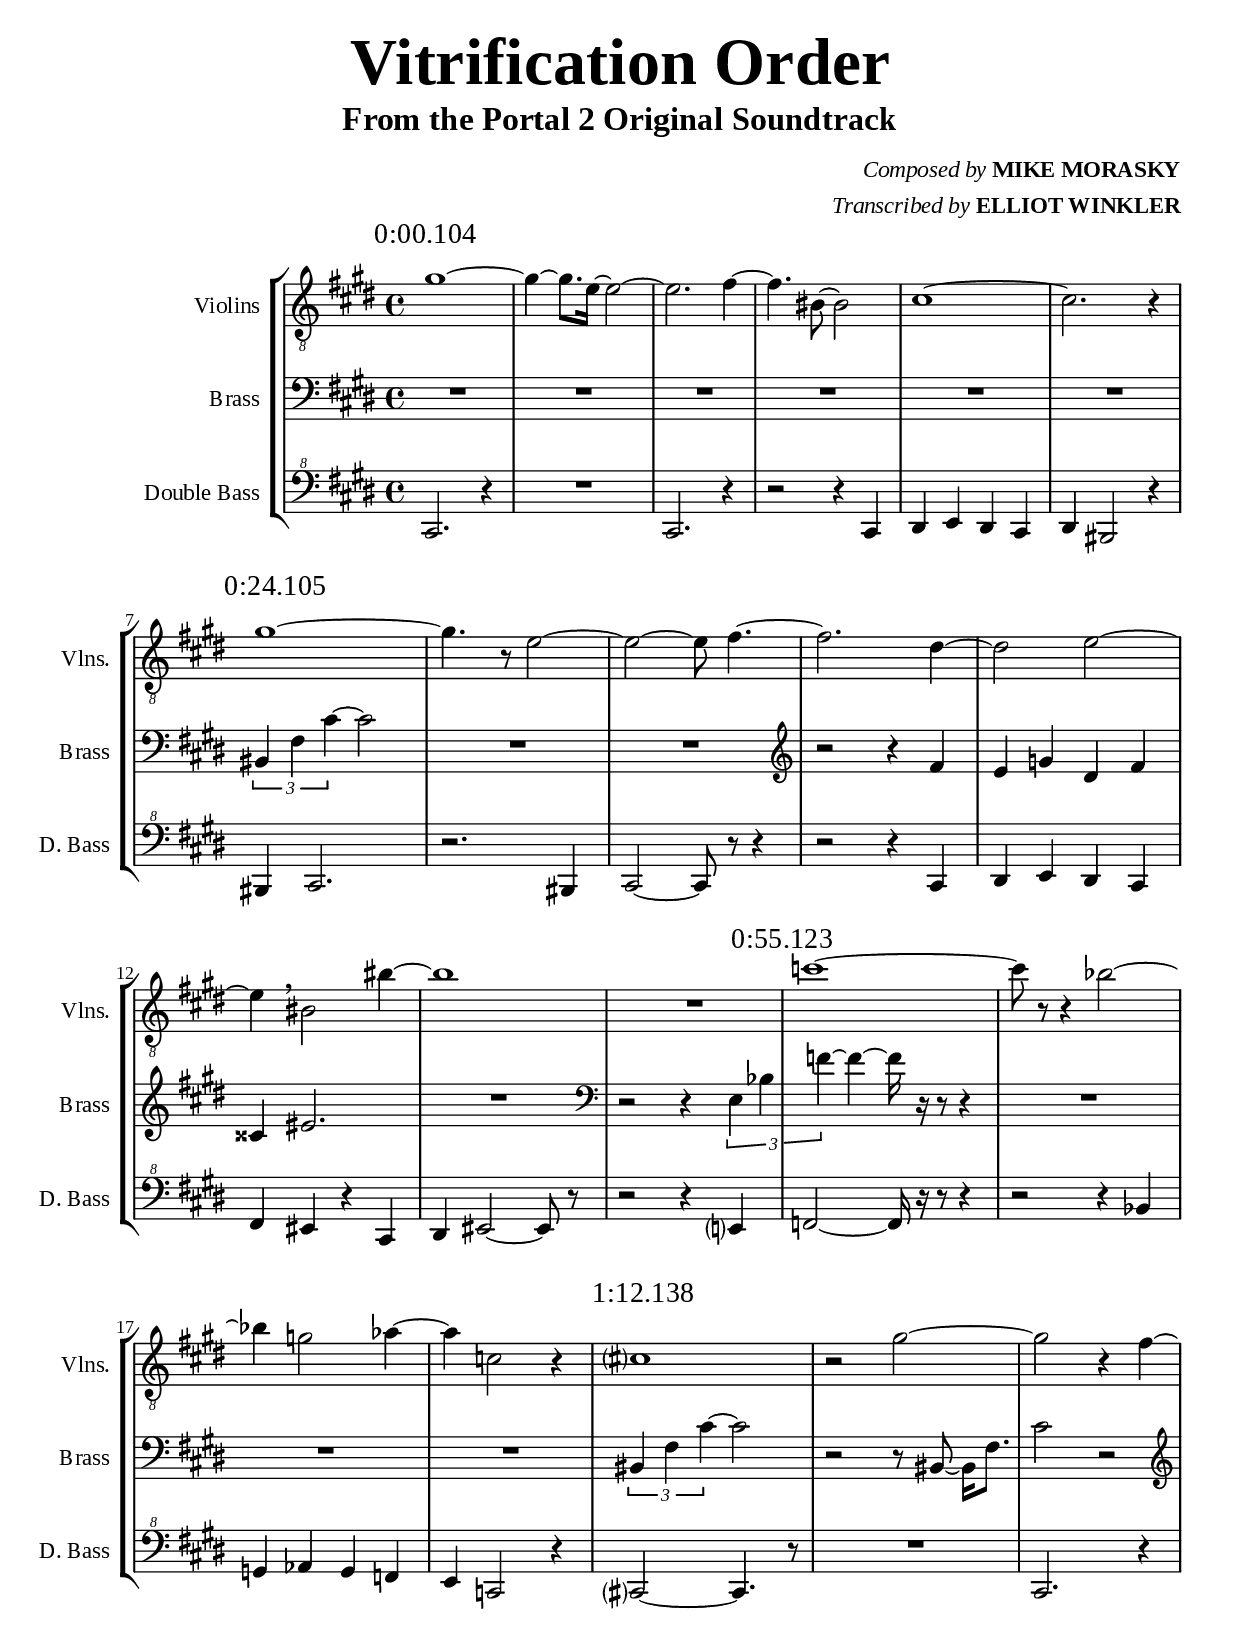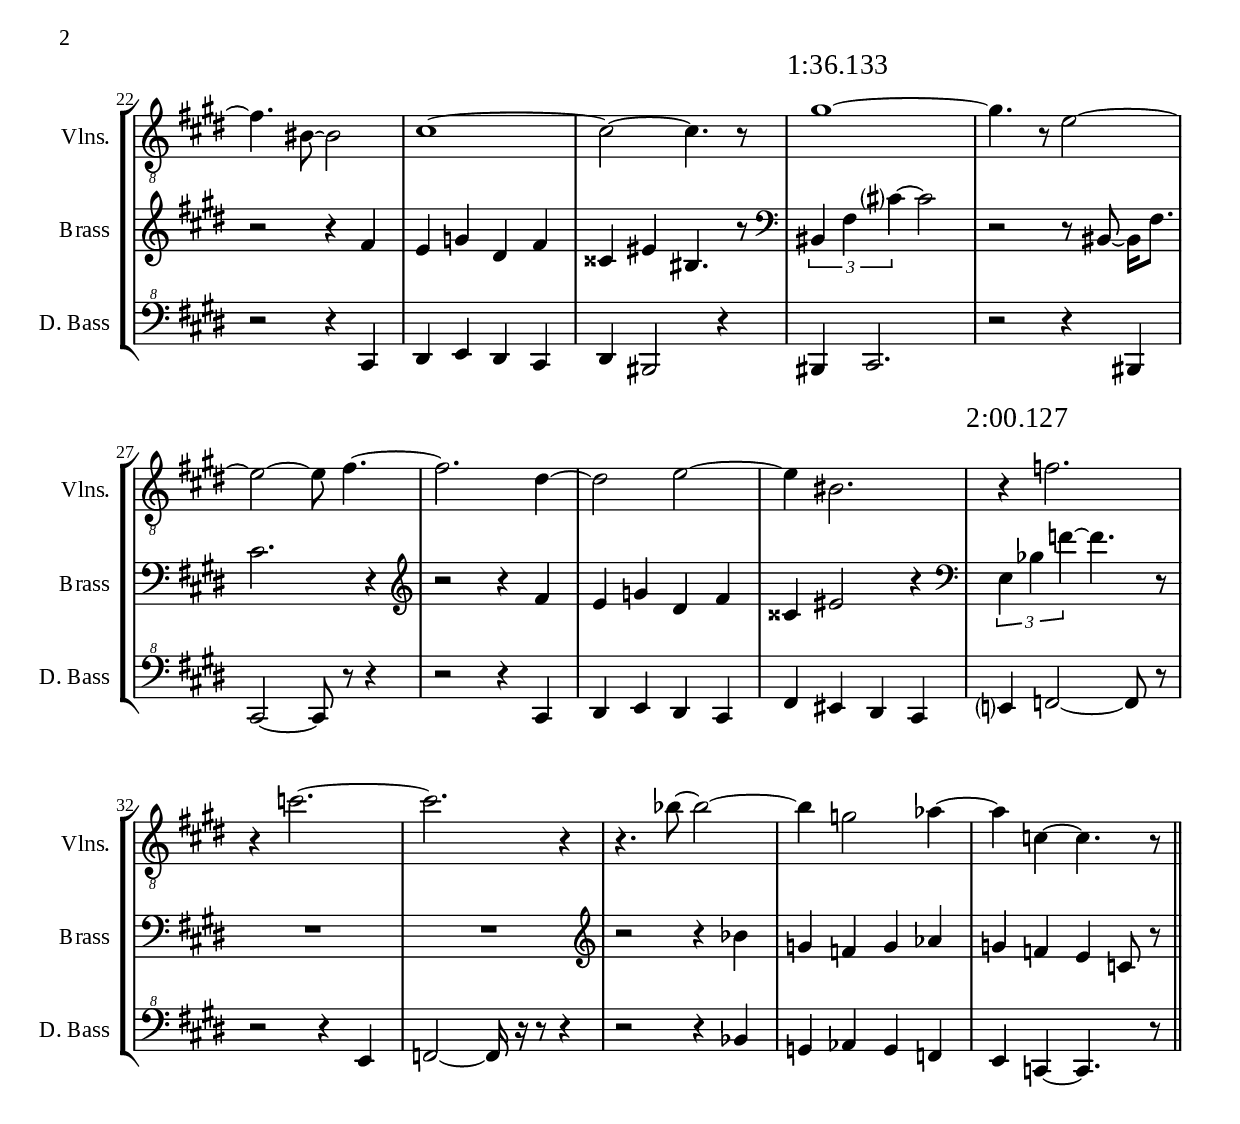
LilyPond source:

\version "2.15.4"
\language "english"
\pointAndClickOff % don't make notes clickable in the PDF

violins = \relative c'' {
  \override Score.RehearsalMark #'self-alignment-X = #LEFT
  \transposition c'''
  % Part I
  % 1
  \key cs \minor
  \mark "0:00.104"
  gs1 ~ | gs4 ~ gs8. e16 ~ e2 ~ | e2. fs4 ~ | fs4. bs,8 ~ bs2 | cs1 ~  | cs2. r4 | \break
  % 7
  \mark "0:24.105"
  gs'1 ~ | gs4. r8 e2 ~ | e2 ~ e8 fs4. ~ | fs2. ds4 ~   | ds2 e2 ~ | \break
  % 12
  e4 \breathe bs2 bs'4 ~ | bs1 | R1 |
  % 15
  \override Score.RehearsalMark #'self-alignment-X = #0
  \mark "0:55.123"
  c1 ~ | c8 r8 r4 bf2 ~  \break | bf4 g2 af4 ~ | af4 c,2 r4 |
  % 19
  \override Score.RehearsalMark #'self-alignment-X = #LEFT
  \mark "1:12.138"
  cs1 | r2 gs'2 ~ | gs2 r4 fs4 ~ \break | fs4. bs,8 ~ bs2 | cs1 ~ | cs2 ~ cs4. r8
  % 25
  \mark "1:36.133"
  gs'1 ~ | gs4. r8 e2 ~ \break | e2 ~ e8 fs4. ~ | fs2. ds4 ~ | ds2 e2 ~ | e4 bs2. |
  % 31
  \mark "2:00.127"
  r4 f'2.  \break | r4 c'2. ~ | c2. r4 | r4. bf8 ~ bf2 ~ | bf4 g2 af4 ~ | af4 c,4 ~ c4. r8 | \bar "||"

  % Part II
  % 37
}

brass = \relative c {
  % Part I
  % 1
  \key cs \minor
  \clef bass
  R1*6 |
  % 7
  \times 2/3 { bs4 fs'4 cs'4 ~ } cs2 ~ | R1 | R1 |
  % 10
  \clef treble
  r2 r4 fs4 | e4 g4 ds4 fs4 |
  % 12
  css4 es2. | R1 |
  % 15
  \clef bass
  r2 r4 \times 2/3 { e,4 bf'4 f'4 ~ } f4 ~ f16 r16 r8 r4 | R1 | R1 | R1 |
  % 19
  \times 2/3 { bs,,4 fs'4 cs'4 ~ } cs2 | r2 r8 bs,8 ~ bs16 fs'8. | cs'2 r2 |
  % 22
  \clef treble
  r2 r4 fs4 | e4 g4 ds4 fs4 | css4 es4 bs4. r8 |
  % 25
  \clef bass
  \times 2/3 { bs,4 fs'4 cs'4 ~ } cs2 | r2 r8 bs,8 ~ bs16 fs'8. | cs'2. r4 |
  \clef treble
  r2 r4 fs4 | e4 g4 ds4 fs4 | css4 es2 r4 |
  % 31
  \clef bass
  \times 2/3 { e,4 bf'4 f'4 ~ } f4. r8 | R1 | R1 |
  % 34
  \clef treble
  r2 r4 bf4 | g4 f4 g4 af4 | g4 f4 e4 c8 r8 |
}

bass = \relative c' {
  \transposition c,
  % Part I
  % 1
  \key cs \minor
  cs,2. r4 | R1 | cs2. r4 | r2 r4  cs4 | ds4 e4 ds4 cs4 | ds4 bs2 r4 |
  % 7
  bs4 cs2. ~ | r2. bs4 | cs2 ~ cs8 r8 r4 | r2 r4 cs4 | ds4 e4 ds4 cs4 |
  % 12
  fs4 es4 r4 cs4 | ds4 es2 ~ es8 r8 | r2 r4 e4 |
  % 15
  f2 ~ f16 r16 r8 r4 | r2 r4 bf4 | g4 af4 g4 f4 | e4 c2 r4 |
  % 19
  cs?2 ~ cs4. r8 | R1 | cs2. r4 | r2 r4 cs4 | ds4 e4 ds4 cs4 | ds4 bs2 r4 |
  % 25
  bs4 cs2. ~ | r2 r4 bs4 | cs2 ~ cs8 r8 r4 | r2 r4 cs4 | ds4 e4 ds4 cs4 | fs4 es4 ds4 cs4 |
  % 31
  e4 f2 ~ f8 r8 | r2 r4 e4 | f2 ~ f16 r16 r8 r4 | r2 r4 bf4 | g4 af4 g4 f4 | e4 c4 ~ c4. r8 |

  % Part II
  % 37
}

music = \new StaffGroup <<
  % put metronome marks (usu. 1000) above rehearsal marks (usu. 1500)
  %\override Score.MetronomeMark #'outside-staff-priority = #2000
  %\override Score.MetronomeMark #'Y-offset = #7
  %\tempo 4 = 60

  \override Score.RehearsalMark #'Y-offset = #6
  %\override Score.RehearsalMark #'padding = #2

  \new Staff {
    #(set-accidental-style 'modern-cautionary)
    \override Staff.InstrumentName #'self-alignment-X = #RIGHT
    \override Staff.InstrumentName #'padding = #1.0
    \set Staff.instrumentName = "Violins"
    \set Staff.shortInstrumentName = "Vlns."
    \set Staff.midiInstrument = "string ensemble 1"
    \clef "treble_8"
    \time 4/4
    \violins
  }

  \new Staff {
    #(set-accidental-style 'modern-cautionary)
    \override Staff.InstrumentName #'self-alignment-X = #RIGHT
    \override Staff.InstrumentName #'padding = #1.0
    \set Staff.instrumentName = "Brass"
    \set Staff.shortInstrumentName = "Brass"
    \set Staff.midiInstrument = "brass section"
    \time 4/4
    \brass
  }

  \new Staff {
    #(set-accidental-style 'modern-cautionary)
    \override Staff.InstrumentName #'self-alignment-X = #RIGHT
    \override Staff.InstrumentName #'padding = #1.0
    \set Staff.instrumentName = "Double Bass"
    \set Staff.shortInstrumentName = "D. Bass"
    \set Staff.midiInstrument = "contrabass"
    \clef "bass^8"
    \time 4/4
    \bass
  }
>>

\header {
  title = "Vitrification Order"
  subtitle = "From the Portal 2 Original Soundtrack"
  composer = "MIKE MORASKY"
  arranger = "ELLIOT WINKLER"
}

\paper {
  paper-size = "letter"
  %between-system-padding = #4
  %between-system-space = 1.2\in
  %page-limit-inter-system-space = ##t
  %page-limit-inter-system-space-factor = 1
  system-system-spacing #'basic-distance = #16
  ragged-bottom = ##t
  #(define fonts
    (make-pango-font-tree "Times New Roman" "Helvetica" "Inconsolata" 1))
  bookTitleMarkup = \markup {
    \override #'(baseline-skip . 9)
    \column {
      \override #'(baseline-skip . 4.5)
      \column {
        \fill-line { \abs-fontsize #32 \bold \fromproperty #'header:title }
        \fill-line { \abs-fontsize #16 \bold \fromproperty #'header:subtitle }
      }
      \override #'(baseline-skip . 3.5)
      \column {
        \fill-line {
          \null % so that the column below will get pushed to the right
          \concat {
            \italic "Composed by"
            " "
            \bold \fromproperty #'header:composer
          }
        }
        \fill-line {
          \null % so that the column below will get pushed to the right
          \concat {
            \italic "Transcribed by"
            " "
            \bold \fromproperty #'header:arranger
          }
        }
      }
    }
  }
}

\score {
  \music
  \midi { }
  \layout {
    indent = 1.5\in
    short-indent = 0.5\in
  }
}